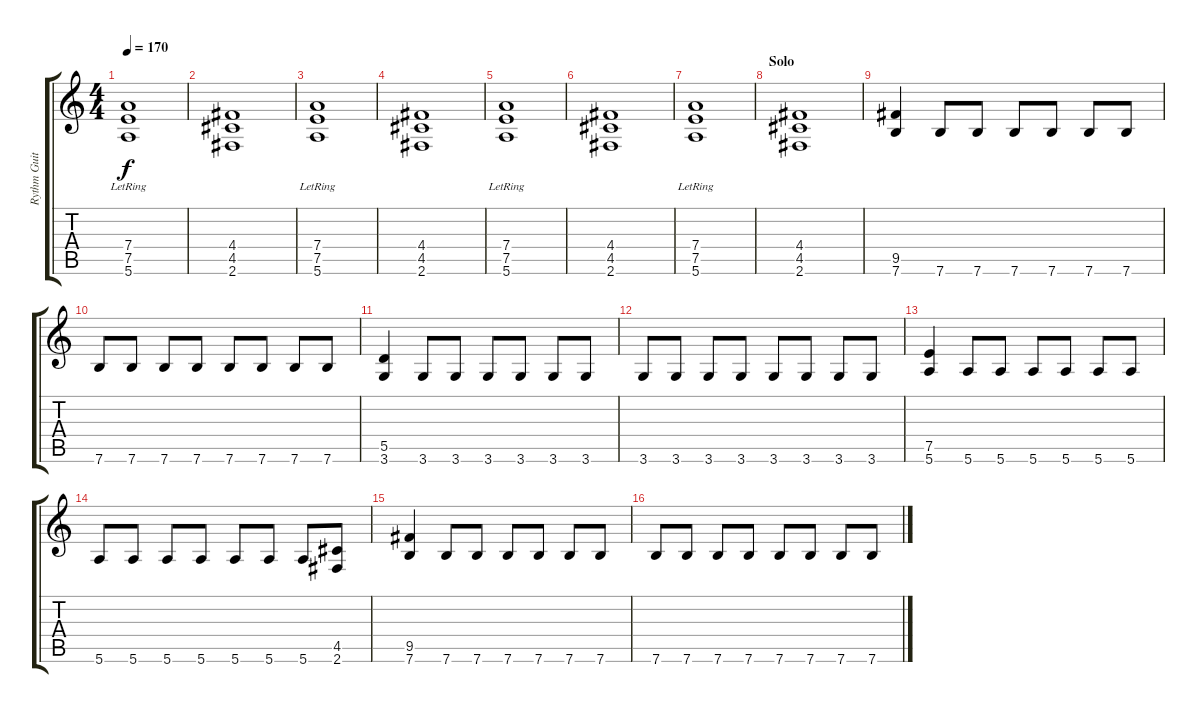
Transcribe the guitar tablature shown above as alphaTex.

\track ("Rythm Guitar" "Rythm Guit") {instrument overdrivenguitar}
\staff {score tabs}
\tuning (E4 B3 G3 D3 A2 E2) {hide}
\ts (4 4)
\tempo 170
\clef g2
\ks c
(7.4{lr} 7.5{lr} 5.6{lr}).1{dy f} |
(4.4 4.5 2.6).1 |
(7.4{lr} 7.5{lr} 5.6{lr}).1 |
(4.4 4.5 2.6).1 |
(7.4{lr} 7.5{lr} 5.6{lr}).1 |
(4.4 4.5 2.6).1 |
(7.4{lr} 7.5{lr} 5.6{lr}).1 |
\section ("" "Solo")
(4.4 4.5 2.6).1 |
(9.5 7.6).4 7.6.8 7.6.8 7.6.8 7.6.8 7.6.8 7.6.8 |
7.6.8 7.6.8 7.6.8 7.6.8 7.6.8 7.6.8 7.6.8 7.6.8 |
(5.5 3.6).4 3.6.8 3.6.8 3.6.8 3.6.8 3.6.8 3.6.8 |
3.6.8 3.6.8 3.6.8 3.6.8 3.6.8 3.6.8 3.6.8 3.6.8 |
(7.5 5.6).4 5.6.8 5.6.8 5.6.8 5.6.8 5.6.8 5.6.8 |
5.6.8 5.6.8 5.6.8 5.6.8 5.6.8 5.6.8 5.6.8 (4.5 2.6).8 |
(9.5 7.6).4 7.6.8 7.6.8 7.6.8 7.6.8 7.6.8 7.6.8 |
7.6.8 7.6.8 7.6.8 7.6.8 7.6.8 7.6.8 7.6.8 7.6.8
